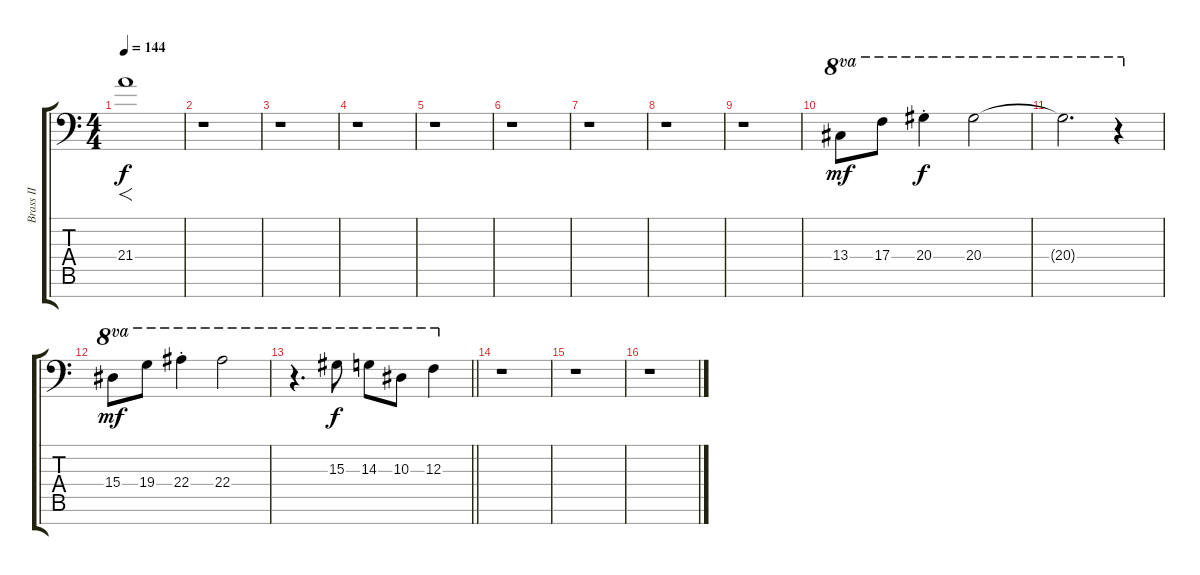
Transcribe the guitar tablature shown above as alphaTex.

\track ("Brass II" "Brass II") {instrument trombone}
\staff {score tabs}
\tuning (D4 A3 F3 C3 G2 D2 A1) {hide}
\ts (4 4)
\tempo 144
\clef f4
\ks c
21.4.1{f dy f} |
r.1 |
r.1 |
r.1 |
r.1 |
r.1 |
r.1 |
r.1 |
r.1 |
13.4.8{ot 8va dy mf} 17.4.8{ot 8va} 20.4{st}.4{ot 8va dy f} 20.4.2{ot 8va} |
20.4{t}.2{d ot 8va} r.4{ot 8va} |
15.4.8{ot 8va dy mf} 19.4.8{ot 8va} 22.4{st}.4{ot 8va} 22.4.2{ot 8va} |
\barLineRight lightlight
r.4{d ot 8va} 15.3.8{ot 8va dy f} 14.3.8{ot 8va} 10.3.8{ot 8va} 12.3.4{ot 8va} |
r.1 |
r.1 |
r.1
